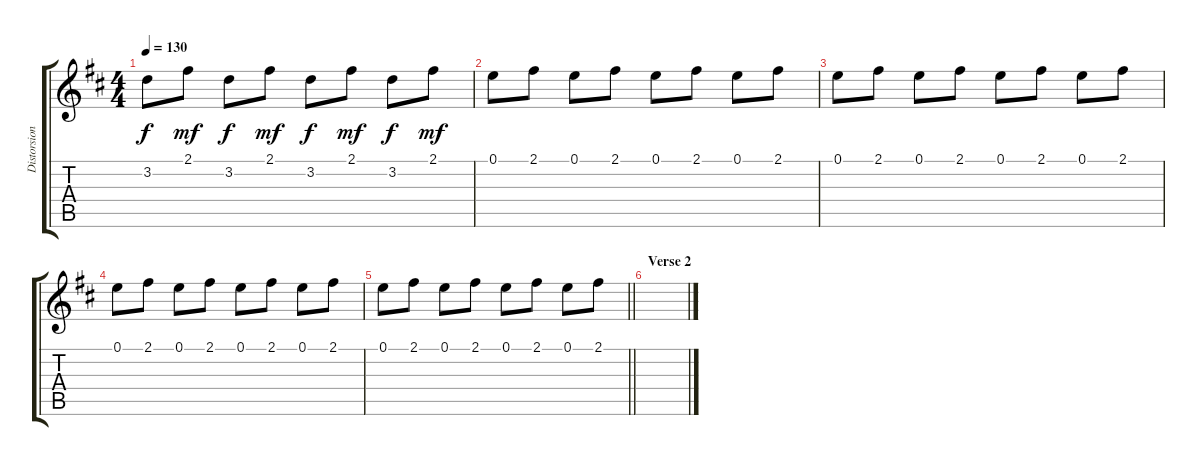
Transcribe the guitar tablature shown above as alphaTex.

\track ("Distorsion Piano LH" "Distorsion") {instrument distortionguitar}
\staff {score tabs}
\tuning (E4 B3 G3 D3 A2 E2) {hide}
\ts (4 4)
\tempo 130
\clef g2
\ks d
3.2.8{dy f} 2.1.8{dy mf} 3.2.8{dy f} 2.1.8{dy mf} 3.2.8{dy f} 2.1.8{dy mf} 3.2.8{dy f} 2.1.8{dy mf} |
0.1.8 2.1.8 0.1.8 2.1.8 0.1.8 2.1.8 0.1.8 2.1.8 |
0.1.8 2.1.8 0.1.8 2.1.8 0.1.8 2.1.8 0.1.8 2.1.8 |
0.1.8 2.1.8 0.1.8 2.1.8 0.1.8 2.1.8 0.1.8 2.1.8 |
\barLineRight lightlight
0.1.8 2.1.8 0.1.8 2.1.8 0.1.8 2.1.8 0.1.8 2.1.8 |
\section ("" "Verse 2")
